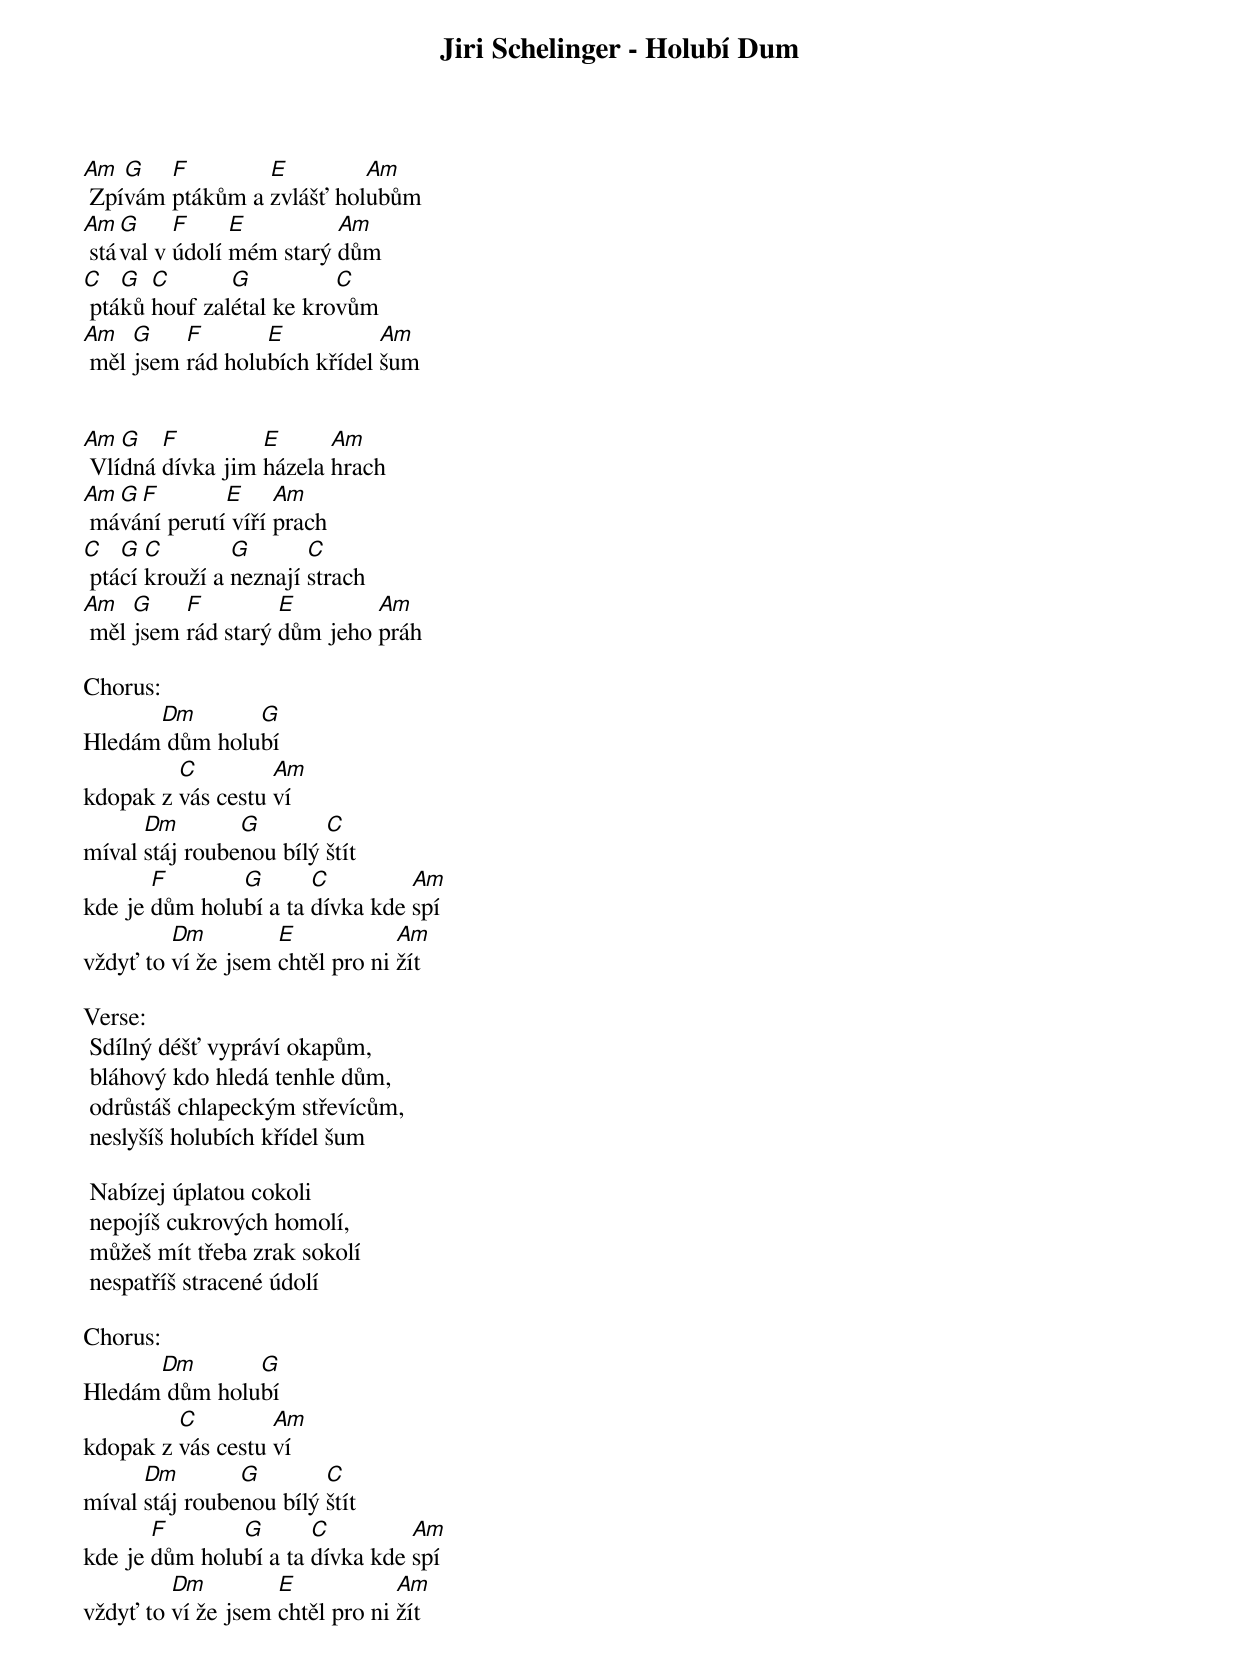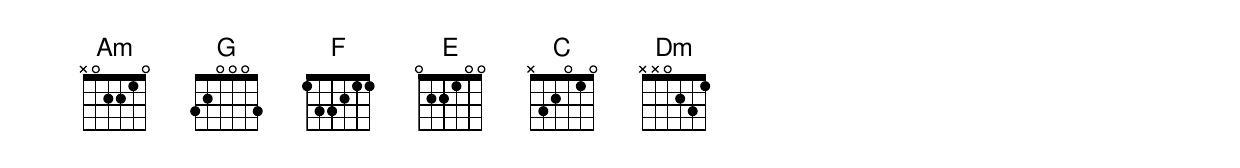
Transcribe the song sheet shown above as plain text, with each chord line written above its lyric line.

Jiri Schelinger - Holubí Dum

Am  G   F        E         Am
 Zpívám ptákům a zvlášť holubům
Am  G     F     E         Am
 stával v údolí mém starý dům
C   G  C       G          C
 ptáků houf zalétal ke krovům
Am   G    F       E           Am
 měl jsem rád holubích křídel šum


Am  G   F         E      Am
 Vlídná dívka jim házela hrach
Am G F        E     Am
 mávání perutí víří prach
C   G  C        G       C
 ptácí krouží a neznají strach
Am   G    F         E        Am
 měl jsem rád starý dům jeho práh

Chorus:
      Dm       G
Hledám dům holubí
         C         Am
kdopak z vás cestu ví
      Dm        G        C
míval stáj roubenou bílý štít
       F       G       C         Am
kde je dům holubí a ta dívka kde spí
         Dm         E            Am
vždyť to ví že jsem chtěl pro ni žít

Verse:
 Sdílný déšť vypráví okapům,
 bláhový kdo hledá tenhle dům,
 odrůstáš chlapeckým střevícům,
 neslyšíš holubích křídel šum

 Nabízej úplatou cokoli
 nepojíš cukrových homolí,
 můžeš mít třeba zrak sokolí
 nespatříš stracené údolí

Chorus:
      Dm       G
Hledám dům holubí
         C         Am
kdopak z vás cestu ví
      Dm        G        C
míval stáj roubenou bílý štít
       F       G       C         Am
kde je dům holubí a ta dívka kde spí
         Dm         E            Am
vždyť to ví že jsem chtěl pro ni žít
